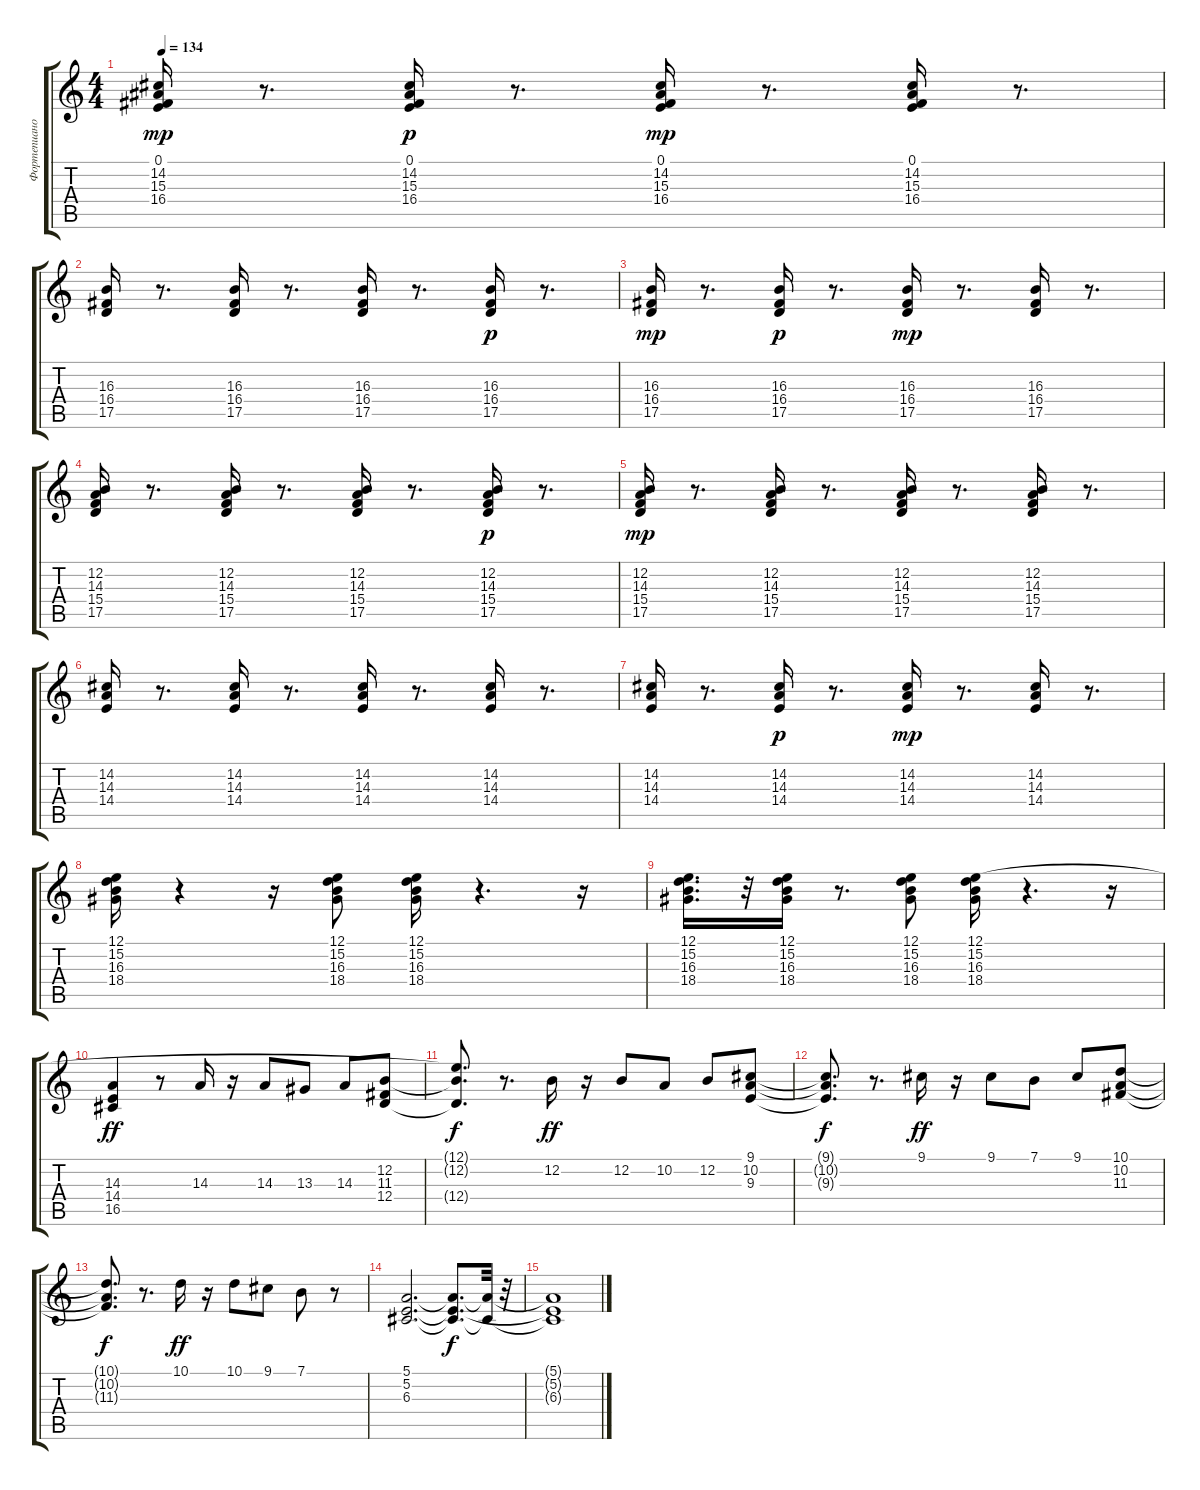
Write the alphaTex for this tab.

\track ("Фортепиано (аккомпанемент)" "Фортепиано") {instrument acousticgrandpiano}
\staff {score tabs}
\tuning (E4 B3 G3 D3 A2 E2) {hide}
\ts (4 4)
\tempo 134
\clef g2
\ks c
(0.1 14.2 15.3 16.4).16{dy mp} r.8{d} (0.1 14.2 15.3 16.4).16{dy p} r.8{d} (0.1 14.2 15.3 16.4).16{dy mp} r.8{d} (0.1 14.2 15.3 16.4).16 r.8{d} |
(16.3 16.4 17.5).16 r.8{d} (16.3 16.4 17.5).16 r.8{d} (16.3 16.4 17.5).16 r.8{d} (16.3 16.4 17.5).16{dy p} r.8{d} |
(16.3 16.4 17.5).16{dy mp} r.8{d} (16.3 16.4 17.5).16{dy p} r.8{d} (16.3 16.4 17.5).16{dy mp} r.8{d} (16.3 16.4 17.5).16 r.8{d} |
(12.2 14.3 15.4 17.5).16 r.8{d} (12.2 14.3 15.4 17.5).16 r.8{d} (12.2 14.3 15.4 17.5).16 r.8{d} (12.2 14.3 15.4 17.5).16{dy p} r.8{d} |
(12.2 14.3 15.4 17.5).16{dy mp} r.8{d} (12.2 14.3 15.4 17.5).16 r.8{d} (12.2 14.3 15.4 17.5).16 r.8{d} (12.2 14.3 15.4 17.5).16 r.8{d} |
(14.2 14.3 14.4).16 r.8{d} (14.2 14.3 14.4).16 r.8{d} (14.2 14.3 14.4).16 r.8{d} (14.2 14.3 14.4).16 r.8{d} |
(14.2 14.3 14.4).16 r.8{d} (14.2 14.3 14.4).16{dy p} r.8{d} (14.2 14.3 14.4).16{dy mp} r.8{d} (14.2 14.3 14.4).16 r.8{d} |
(12.1 15.2 16.3 18.4).16 r.4 r.16 (12.1 15.2 16.3 18.4).8 (12.1 15.2 16.3 18.4).16 r.4{d} r.16 |
(12.1 15.2 16.3 18.4).16{d} r.32 (12.1 15.2 16.3 18.4).16 r.8{d} (12.1 15.2 16.3 18.4).8 (12.1 15.2 16.3 18.4).16 r.4{d} r.16 |
(14.3 14.4 16.5).4{dy ff} r.8 14.3.16 r.16 14.3.8 13.3.8 14.3.8 (12.2 11.3 12.4).8 |
(12.1{t} 12.2{t} 12.4{t}).8{d dy f} r.8{d} 12.2.16{dy ff} r.16 12.2.8 10.2.8 12.2.8 (9.1 10.2 9.3).8 |
(9.1{t} 10.2{t} 9.3{t}).8{d dy f} r.8{d} 9.1.16{dy ff} r.16 9.1.8 7.1.8 9.1.8 (10.1 10.2 11.3).8 |
(10.1{t} 10.2{t} 11.3{t}).8{d dy f} r.8{d} 10.1.16{dy ff} r.16 10.1.8 9.1.8 7.1.8 r.8 |
(5.1 5.2 6.3).2{d} (5.1{t} 5.2{t} 6.3{t}).8{d dy f} (5.1{t} 6.3{t}).32 r.32 |
(5.1{t} 5.2{t} 6.3{t}).1
